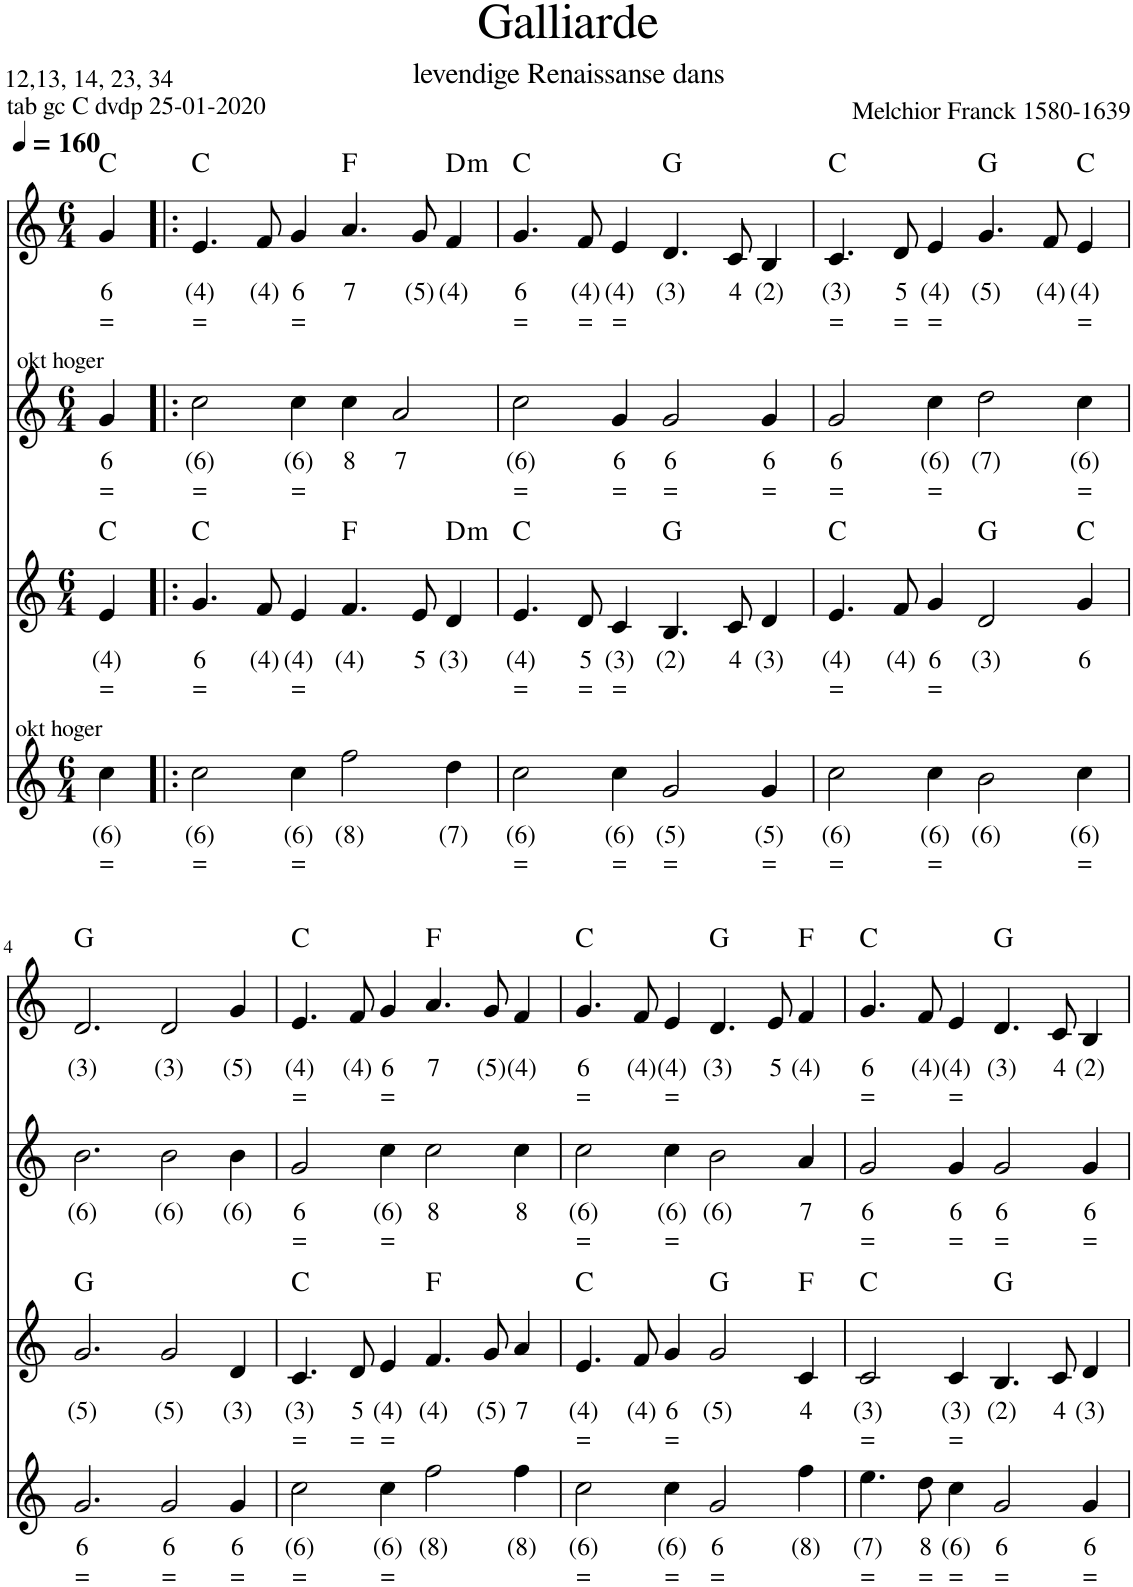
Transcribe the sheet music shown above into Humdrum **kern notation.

**kern	**text	**text	**kern	**text	**text	**kern	**text	**text	**kern	**text	**text	**harte
*part4	*part4	*part4	*part3	*part3	*part3	*part2	*part2	*part2	*part1	*part1	*part1	*part1
*staff4	*staff4	*staff4	*staff3	*staff3	*staff3	*staff2	*staff2	*staff2	*staff1	*staff1	*staff1	*
*I"Stem	*	*	*I"Stem	*	*	*I"Stem	*	*	*I"Stem	*	*	*
*clefG2	*	*	*clefG2	*	*	*clefG2	*	*	*clefG2	*	*	*
*k[]	*	*	*k[]	*	*	*k[]	*	*	*k[]	*	*	*
*M6/4	*	*	*M6/4	*	*	*M6/4	*	*	*M6/4	*	*	*
*MM160	*	*	*MM160	*	*	*MM160	*	*	*MM160	*	*	*
=	=	=	=	=	=	=	=	=	=	=	=	=
!	!	!	!	!	!	!LO:TX:a:t=okt hoger	!	!	!	!	!	!
!LO:TX:a:t=okt hoger	!	!	!	!	!	!	!	!	!	!	!	!
!	!LO:LY:b	!LO:LY:b	!	!LO:LY:b	!LO:LY:b	!	!LO:LY:b	!LO:LY:b	!	!LO:LY:b	!LO:LY:b	!
4cc\	(6)	=	4e/	(4)	=	4g/	6	=	4g/	6	=	C:maj
=1!|:	=1!|:	=1!|:	=1!|:	=1!|:	=1!|:	=1!|:	=1!|:	=1!|:	=1!|:	=1!|:	=1!|:	=1!|:
!	!LO:LY:b	!LO:LY:b	!	!LO:LY:b	!LO:LY:b	!	!LO:LY:b	!LO:LY:b	!	!LO:LY:b	!LO:LY:b	!
2cc\	(6)	=	4.g/	6	=	2cc\	(6)	=	4.e/	(4)	=	C:maj
!	!	!	!	!LO:LY:b	!	!	!	!	!	!LO:LY:b	!	!
.	.	.	8f/	(4)	.	.	.	.	8f/	(4)	.	.
!	!LO:LY:b	!LO:LY:b	!	!LO:LY:b	!LO:LY:b	!	!LO:LY:b	!LO:LY:b	!	!LO:LY:b	!LO:LY:b	!
4cc\	(6)	=	4e/	(4)	=	4cc\	(6)	=	4g/	6	=	.
!	!LO:LY:b	!	!	!LO:LY:b	!	!	!LO:LY:b	!	!	!LO:LY:b	!	!
2ff\	(8)	.	4.f/	(4)	.	4cc\	8	.	4.a/	7	.	F:maj
!	!	!	!	!	!	!	!LO:LY:b	!	!	!	!	!
.	.	.	.	.	.	2a/	7	.	.	.	.	.
!	!	!	!	!LO:LY:b	!	!	!	!	!	!LO:LY:b	!	!
.	.	.	8e/	5	.	.	.	.	8g/	(5)	.	.
!	!LO:LY:b	!	!	!LO:LY:b	!	!	!	!	!	!LO:LY:b	!	!LO:H:kt=m
4dd\	(7)	.	4d/	(3)	.	.	.	.	4f/	(4)	.	D:min
=2	=2	=2	=2	=2	=2	=2	=2	=2	=2	=2	=2	=2
!	!LO:LY:b	!LO:LY:b	!	!LO:LY:b	!LO:LY:b	!	!LO:LY:b	!LO:LY:b	!	!LO:LY:b	!LO:LY:b	!
2cc\	(6)	=	4.e/	(4)	=	2cc\	(6)	=	4.g/	6	=	C:maj
!	!	!	!	!LO:LY:b	!LO:LY:b	!	!	!	!	!LO:LY:b	!LO:LY:b	!
.	.	.	8d/	5	=	.	.	.	8f/	(4)	=	.
!	!LO:LY:b	!LO:LY:b	!	!LO:LY:b	!LO:LY:b	!	!LO:LY:b	!LO:LY:b	!	!LO:LY:b	!LO:LY:b	!
4cc\	(6)	=	4c/	(3)	=	4g/	6	=	4e/	(4)	=	.
!	!LO:LY:b	!LO:LY:b	!	!LO:LY:b	!	!	!LO:LY:b	!LO:LY:b	!	!LO:LY:b	!	!
2g/	(5)	=	4.B/	(2)	.	2g/	6	=	4.d/	(3)	.	G:maj
!	!	!	!	!LO:LY:b	!	!	!	!	!	!LO:LY:b	!	!
.	.	.	8c/	4	.	.	.	.	8c/	4	.	.
!	!LO:LY:b	!LO:LY:b	!	!LO:LY:b	!	!	!LO:LY:b	!LO:LY:b	!	!LO:LY:b	!	!
4g/	(5)	=	4d/	(3)	.	4g/	6	=	4B/	(2)	.	.
=3	=3	=3	=3	=3	=3	=3	=3	=3	=3	=3	=3	=3
!	!LO:LY:b	!LO:LY:b	!	!LO:LY:b	!LO:LY:b	!	!LO:LY:b	!LO:LY:b	!	!LO:LY:b	!LO:LY:b	!
2cc\	(6)	=	4.e/	(4)	=	2g/	6	=	4.c/	(3)	=	C:maj
!	!	!	!	!LO:LY:b	!	!	!	!	!	!LO:LY:b	!LO:LY:b	!
.	.	.	8f/	(4)	.	.	.	.	8d/	5	=	.
!	!LO:LY:b	!LO:LY:b	!	!LO:LY:b	!LO:LY:b	!	!LO:LY:b	!LO:LY:b	!	!LO:LY:b	!LO:LY:b	!
4cc\	(6)	=	4g/	6	=	4cc\	(6)	=	4e/	(4)	=	.
!	!LO:LY:b	!	!	!LO:LY:b	!	!	!LO:LY:b	!	!	!LO:LY:b	!	!
2b\	(6)	.	2d/	(3)	.	2dd\	(7)	.	4.g/	(5)	.	G:maj
!	!	!	!	!	!	!	!	!	!	!LO:LY:b	!	!
.	.	.	.	.	.	.	.	.	8f/	(4)	.	.
!	!LO:LY:b	!LO:LY:b	!	!LO:LY:b	!	!	!LO:LY:b	!LO:LY:b	!	!LO:LY:b	!LO:LY:b	!
4cc\	(6)	=	4g/	6	.	4cc\	(6)	=	4e/	(4)	=	C:maj
!!LO:LB:g=z
=4	=4	=4	=4	=4	=4	=4	=4	=4	=4	=4	=4	=4
!	!LO:LY:b	!LO:LY:b	!	!LO:LY:b	!	!	!LO:LY:b	!	!	!LO:LY:b	!	!
2.g/	6	=	2.g/	(5)	.	2.b\	(6)	.	2.d/	(3)	.	G:maj
!	!LO:LY:b	!LO:LY:b	!	!LO:LY:b	!	!	!LO:LY:b	!	!	!LO:LY:b	!	!
2g/	6	=	2g/	(5)	.	2b\	(6)	.	2d/	(3)	.	.
!	!LO:LY:b	!LO:LY:b	!	!LO:LY:b	!	!	!LO:LY:b	!	!	!LO:LY:b	!	!
4g/	6	=	4d/	(3)	.	4b\	(6)	.	4g/	(5)	.	.
=5	=5	=5	=5	=5	=5	=5	=5	=5	=5	=5	=5	=5
!	!LO:LY:b	!LO:LY:b	!	!LO:LY:b	!LO:LY:b	!	!LO:LY:b	!LO:LY:b	!	!LO:LY:b	!LO:LY:b	!
2cc\	(6)	=	4.c/	(3)	=	2g/	6	=	4.e/	(4)	=	C:maj
!	!	!	!	!LO:LY:b	!LO:LY:b	!	!	!	!	!LO:LY:b	!	!
.	.	.	8d/	5	=	.	.	.	8f/	(4)	.	.
!	!LO:LY:b	!LO:LY:b	!	!LO:LY:b	!LO:LY:b	!	!LO:LY:b	!LO:LY:b	!	!LO:LY:b	!LO:LY:b	!
4cc\	(6)	=	4e/	(4)	=	4cc\	(6)	=	4g/	6	=	.
!	!LO:LY:b	!	!	!LO:LY:b	!	!	!LO:LY:b	!	!	!LO:LY:b	!	!
2ff\	(8)	.	4.f/	(4)	.	2cc\	8	.	4.a/	7	.	F:maj
!	!	!	!	!LO:LY:b	!	!	!	!	!	!LO:LY:b	!	!
.	.	.	8g/	(5)	.	.	.	.	8g/	(5)	.	.
!	!LO:LY:b	!	!	!LO:LY:b	!	!	!LO:LY:b	!	!	!LO:LY:b	!	!
4ff\	(8)	.	4a/	7	.	4cc\	8	.	4f/	(4)	.	.
=6	=6	=6	=6	=6	=6	=6	=6	=6	=6	=6	=6	=6
!	!LO:LY:b	!LO:LY:b	!	!LO:LY:b	!LO:LY:b	!	!LO:LY:b	!LO:LY:b	!	!LO:LY:b	!LO:LY:b	!
2cc\	(6)	=	4.e/	(4)	=	2cc\	(6)	=	4.g/	6	=	C:maj
!	!	!	!	!LO:LY:b	!	!	!	!	!	!LO:LY:b	!	!
.	.	.	8f/	(4)	.	.	.	.	8f/	(4)	.	.
!	!LO:LY:b	!LO:LY:b	!	!LO:LY:b	!LO:LY:b	!	!LO:LY:b	!LO:LY:b	!	!LO:LY:b	!LO:LY:b	!
4cc\	(6)	=	4g/	6	=	4cc\	(6)	=	4e/	(4)	=	.
!	!LO:LY:b	!LO:LY:b	!	!LO:LY:b	!	!	!LO:LY:b	!	!	!LO:LY:b	!	!
2g/	6	=	2g/	(5)	.	2b\	(6)	.	4.d/	(3)	.	G:maj
!	!	!	!	!	!	!	!	!	!	!LO:LY:b	!	!
.	.	.	.	.	.	.	.	.	8e/	5	.	.
!	!LO:LY:b	!	!	!LO:LY:b	!	!	!LO:LY:b	!	!	!LO:LY:b	!	!
4ff\	(8)	.	4c/	4	.	4a/	7	.	4f/	(4)	.	F:maj
=7	=7	=7	=7	=7	=7	=7	=7	=7	=7	=7	=7	=7
!	!LO:LY:b	!LO:LY:b	!	!LO:LY:b	!LO:LY:b	!	!LO:LY:b	!LO:LY:b	!	!LO:LY:b	!LO:LY:b	!
4.ee\	(7)	=	2c/	(3)	=	2g/	6	=	4.g/	6	=	C:maj
!	!LO:LY:b	!LO:LY:b	!	!	!	!	!	!	!	!LO:LY:b	!	!
8dd\	8	=	.	.	.	.	.	.	8f/	(4)	.	.
!	!LO:LY:b	!LO:LY:b	!	!LO:LY:b	!LO:LY:b	!	!LO:LY:b	!LO:LY:b	!	!LO:LY:b	!LO:LY:b	!
4cc\	(6)	=	4c/	(3)	=	4g/	6	=	4e/	(4)	=	.
!	!LO:LY:b	!LO:LY:b	!	!LO:LY:b	!	!	!LO:LY:b	!LO:LY:b	!	!LO:LY:b	!	!
2g/	6	=	4.B/	(2)	.	2g/	6	=	4.d/	(3)	.	G:maj
!	!	!	!	!LO:LY:b	!	!	!	!	!	!LO:LY:b	!	!
.	.	.	8c/	4	.	.	.	.	8c/	4	.	.
!	!LO:LY:b	!LO:LY:b	!	!LO:LY:b	!	!	!LO:LY:b	!LO:LY:b	!	!LO:LY:b	!	!
4g/	6	=	4d/	(3)	.	4g/	6	=	4B/	(2)	.	.
=	=	=	=	=	=	=	=	=	=	=	=	=
*-	*-	*-	*-	*-	*-	*-	*-	*-	*-	*-	*-	*-
